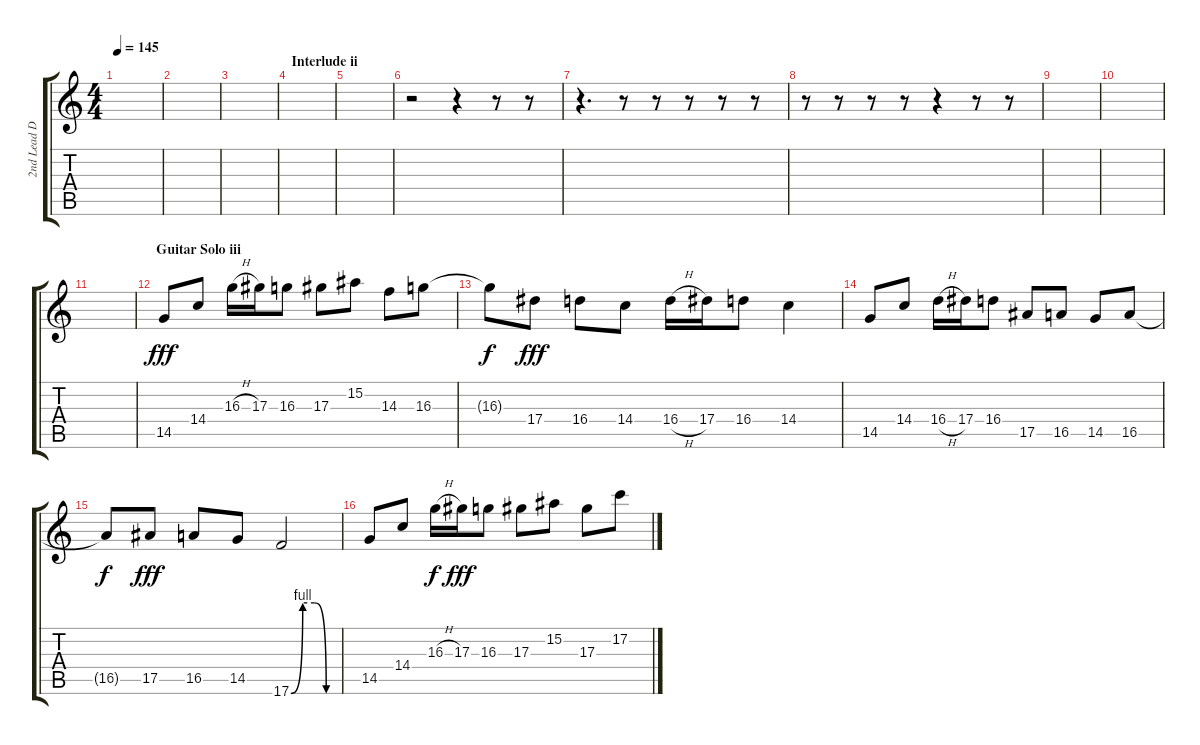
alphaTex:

\track ("2nd Lead Distortion Guitar" "2nd Lead D") {instrument distortionguitar}
\staff {score tabs}
\tuning (C4 G3 Eb3 Bb2 F2 C2) {hide}
\ts (4 4)
\tempo 145
\clef g2
\ks c
|
|
|
\section ("" "Interlude ii")
|
|
r.2 r.4 r.8 r.8 |
r.4{d} r.8 r.8 r.8 r.8 r.8 |
r.8 r.8 r.8 r.8 r.4 r.8 r.8 |
|
|
|
\section ("" "Guitar Solo iii")
14.5.8{dy fff volume 16} 14.4.8 16.3{h}.16 17.3.16 16.3.8 17.3.8 15.2.8 14.3.8 16.3.8 |
16.3{t}.8{dy f} 17.4.8{dy fff} 16.4.8 14.4.8 16.4{h}.16 17.4.16 16.4.8 14.4.4 |
14.5.8 14.4.8 16.4{h}.16 17.4.16 16.4.8 17.5.8 16.5.8 14.5.8 16.5.8 |
16.5{t}.8{dy f} 17.5.8{dy fff} 16.5.8 14.5.8 17.6{be (custom 0 0 15 4 30 4 45 0 60 0)}.2 |
14.5.8 14.4.8 16.3{h}.16{dy f} 17.3.16{dy fff} 16.3.8 17.3.8 15.2.8 17.3.8 17.2.8
